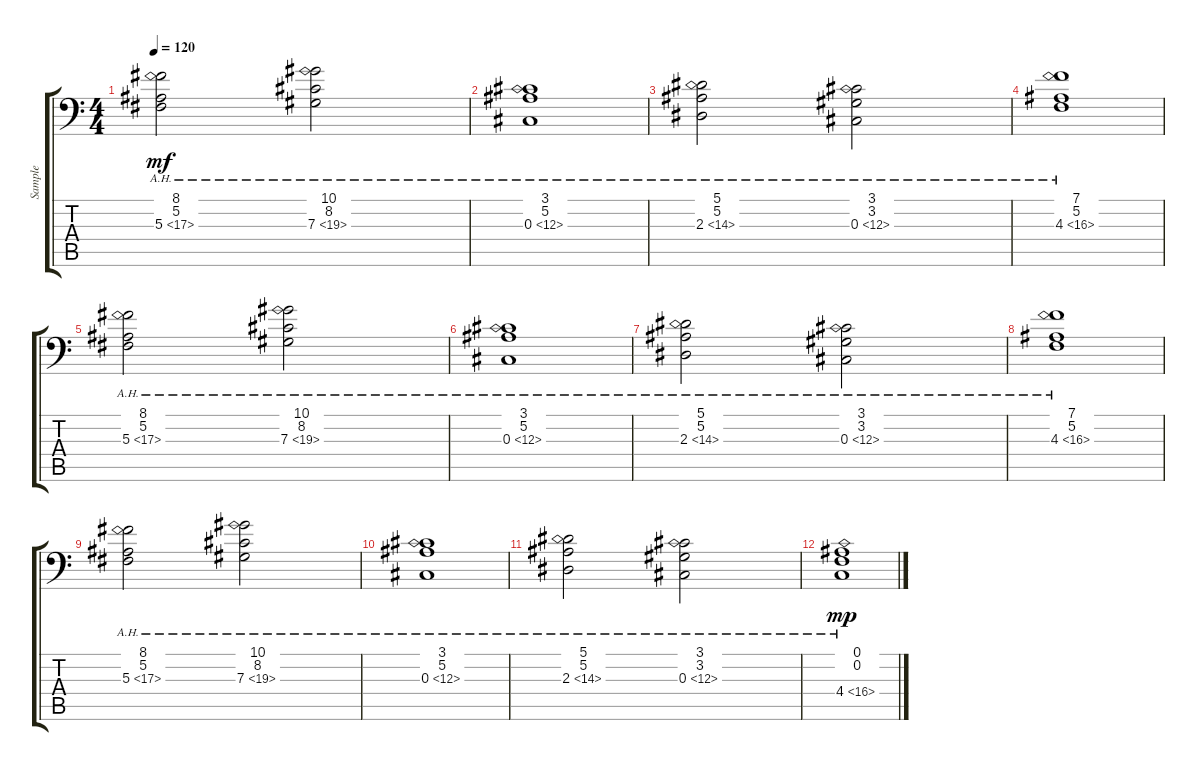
\track ("Sample" "Sample") {instrument stringensemble1}
\staff {score tabs}
\tuning (Bb3 F3 Db3 Ab2 Eb2 Bb1) {hide}
\ts (4 4)
\tempo 120
\clef f4
\ks c
(8.1 5.2 5.3{ah 12}).2{dy mf} (10.1 8.2 7.3{ah 12}).2 |
(3.1 5.2 0.3{ah 12}).1{volume 8} |
(5.1 5.2 2.3{ah 12}).2 (3.1 3.2 0.3{ah 12}).2 |
(7.1 5.2 4.3{ah 12}).1{volume 7} |
(8.1 5.2 5.3{ah 12}).2 (10.1 8.2 7.3{ah 12}).2 |
(3.1 5.2 0.3{ah 12}).1{volume 6} |
(5.1 5.2 2.3{ah 12}).2 (3.1 3.2 0.3{ah 12}).2 |
(7.1 5.2 4.3{ah 12}).1{volume 5} |
(8.1 5.2 5.3{ah 12}).2 (10.1 8.2 7.3{ah 12}).2 |
(3.1 5.2 0.3{ah 12}).1{volume 4} |
(5.1 5.2 2.3{ah 12}).2 (3.1 3.2 0.3{ah 12}).2 |
(0.1 0.2 4.4{ah 12}).1{dy mp volume 3}
